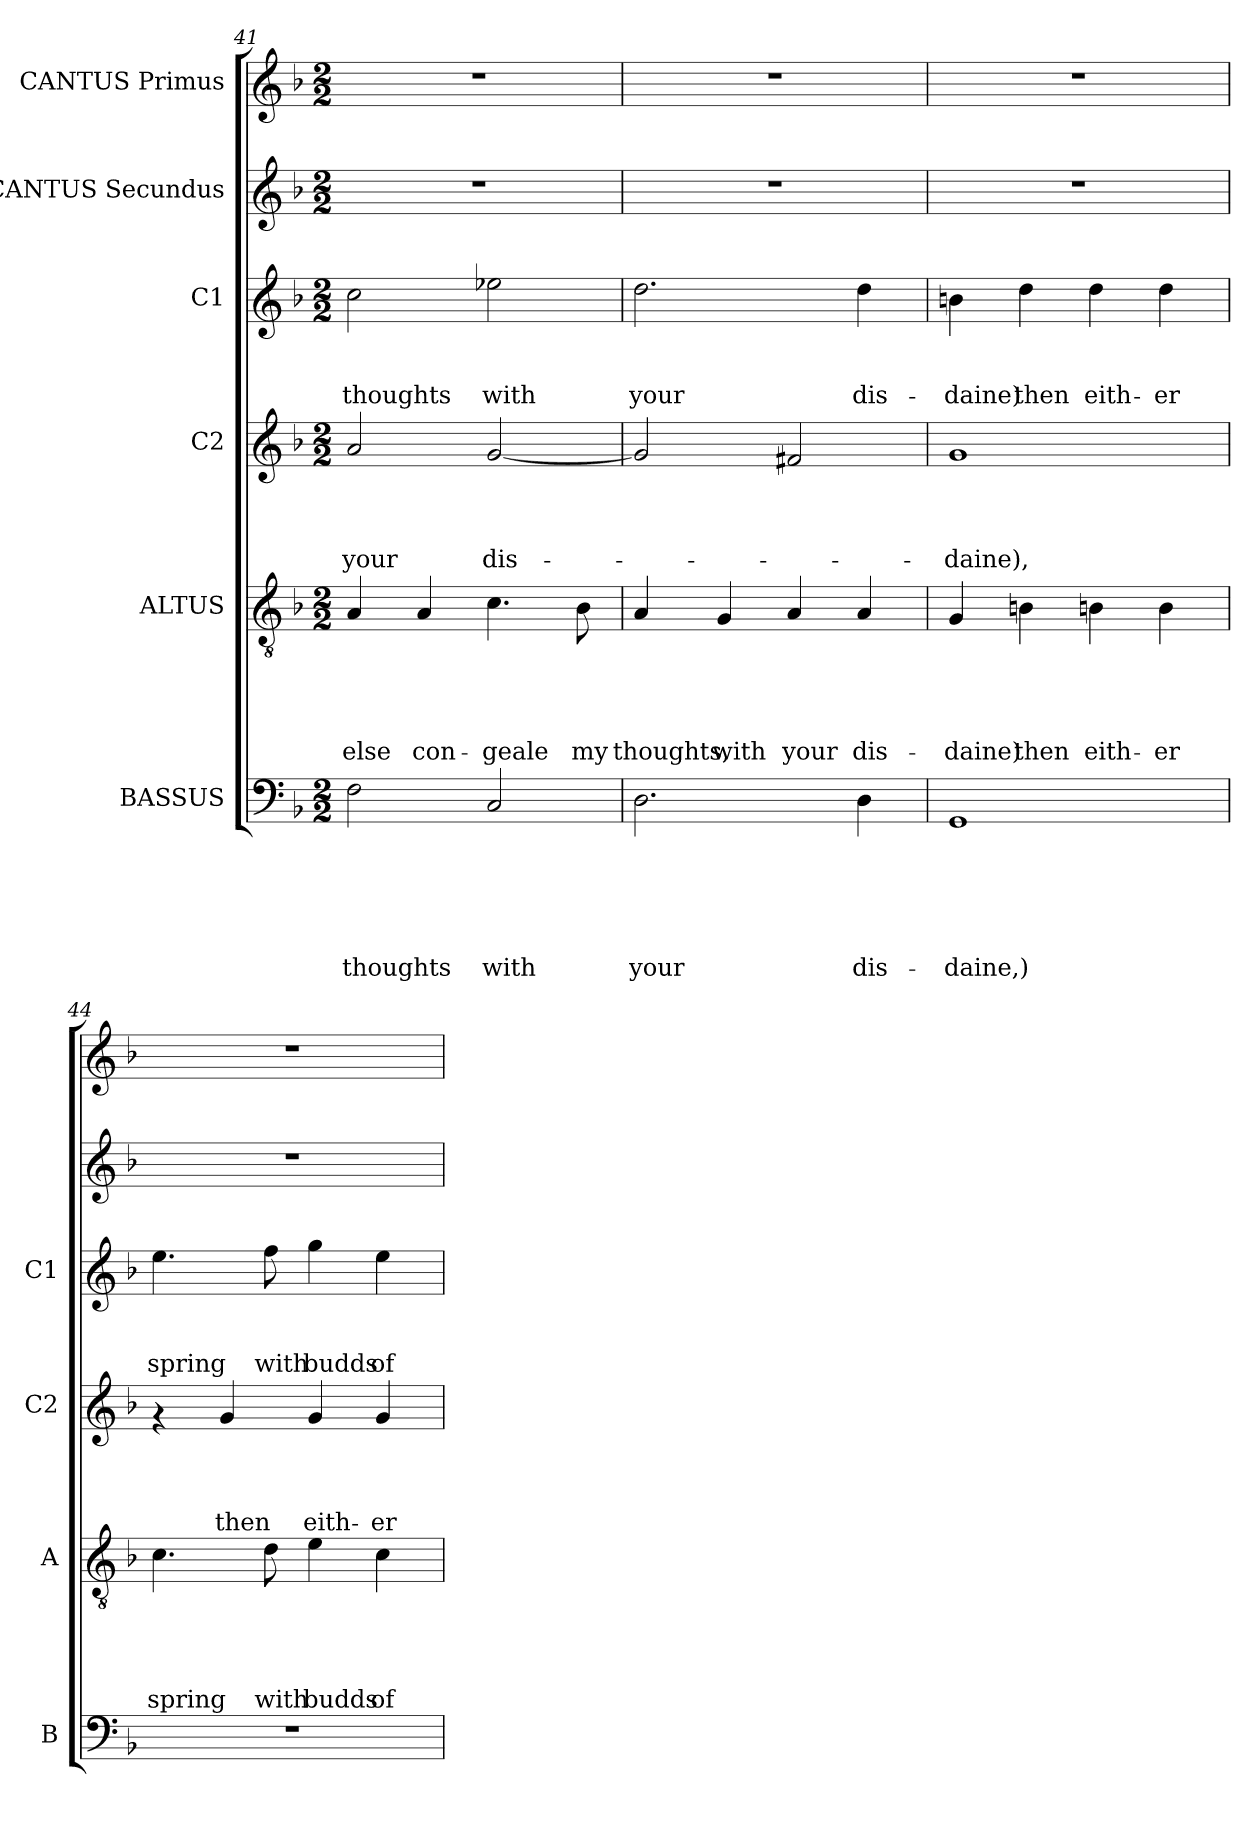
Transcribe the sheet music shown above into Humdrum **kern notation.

**kern	**text	**text	**text	**text	**text	**text	**kern	**text	**text	**text	**text	**text	**kern	**text	**text	**text	**text	**kern	**text	**text	**text	**kern	**kern
*part6	*part6	*part6	*part6	*part6	*part6	*part6	*part5	*part5	*part5	*part5	*part5	*part5	*part4	*part4	*part4	*part4	*part4	*part3	*part3	*part3	*part3	*part2	*part1
*staff6	*staff6	*staff6	*staff6	*staff6	*staff6	*staff6	*staff5	*staff5	*staff5	*staff5	*staff5	*staff5	*staff4	*staff4	*staff4	*staff4	*staff4	*staff3	*staff3	*staff3	*staff3	*staff2	*staff1
*I"BASSUS	*	*	*	*	*	*	*I"ALTUS	*	*	*	*	*	*I"C2	*	*	*	*	*I"C1	*	*	*	*I"CANTUS Secundus	*I"CANTUS Primus
*I'B	*	*	*	*	*	*	*I'A	*	*	*	*	*	*I'C2	*	*	*	*	*I'C1	*	*	*	*	*
!!LO:LB:g=z
*clefF4	*	*	*	*	*	*	*clefGv2	*	*	*	*	*	*clefG2	*	*	*	*	*clefG2	*	*	*	*clefG2	*clefG2
*k[b-]	*	*	*	*	*	*	*k[b-]	*	*	*	*	*	*k[b-]	*	*	*	*	*k[b-]	*	*	*	*k[b-]	*k[b-]
*F:	*	*	*	*	*	*	*F:	*	*	*	*	*	*F:	*	*	*	*	*F:	*	*	*	*F:	*F:
*M2/2	*	*	*	*	*	*	*M2/2	*	*	*	*	*	*M2/2	*	*	*	*	*M2/2	*	*	*	*M2/2	*M2/2
=41	=41	=41	=41	=41	=41	=41	=41	=41	=41	=41	=41	=41	=41	=41	=41	=41	=41	=41	=41	=41	=41	=41	=41
!	!	!	!	!	!	!LO:LY:b	!	!	!	!	!	!LO:LY:b	!	!	!	!	!LO:LY:b	!	!	!	!LO:LY:b	!	!
2F\	.	.	.	.	.	thoughts	4A/	.	.	.	.	else	2a/	.	.	.	your	2cc\	.	.	thoughts	1r	1r
!	!	!	!	!	!	!	!	!	!	!	!	!LO:LY:b	!	!	!	!	!	!	!	!	!	!	!
.	.	.	.	.	.	.	4A/	.	.	.	.	con-	.	.	.	.	.	.	.	.	.	.	.
!	!	!	!	!	!	!LO:LY:b	!	!	!	!	!	!LO:LY:b	!	!	!	!	!LO:LY:b	!	!	!	!LO:LY:b	!	!
2C/	.	.	.	.	.	with	4.c\	.	.	.	.	-geale	[<2g/	.	.	.	dis-	2ee-X\	.	.	with	.	.
!	!	!	!	!	!	!	!	!	!	!	!	!LO:LY:b	!	!	!	!	!	!	!	!	!	!	!
.	.	.	.	.	.	.	8B-\	.	.	.	.	my	.	.	.	.	.	.	.	.	.	.	.
=42	=42	=42	=42	=42	=42	=42	=42	=42	=42	=42	=42	=42	=42	=42	=42	=42	=42	=42	=42	=42	=42	=42	=42
!	!	!	!	!	!	!LO:LY:b	!	!	!	!	!	!LO:LY:b	!	!	!	!	!	!	!	!	!LO:LY:b	!	!
2.D\	.	.	.	.	.	your	4A/	.	.	.	.	thoughts,	2g/]	.	.	.	.	2.dd\	.	.	your	1r	1r
!	!	!	!	!	!	!	!	!	!	!	!	!LO:LY:b	!	!	!	!	!	!	!	!	!	!	!
.	.	.	.	.	.	.	4G/	.	.	.	.	with	.	.	.	.	.	.	.	.	.	.	.
!	!	!	!	!	!	!	!	!	!	!	!	!LO:LY:b	!	!	!	!	!	!	!	!	!	!	!
.	.	.	.	.	.	.	4A/	.	.	.	.	your	2f#X/	.	.	.	.	.	.	.	.	.	.
!	!	!	!	!	!	!LO:LY:b	!	!	!	!	!	!LO:LY:b	!	!	!	!	!	!	!	!	!LO:LY:b	!	!
4D\	.	.	.	.	.	dis-	4A/	.	.	.	.	dis-	.	.	.	.	.	4dd\	.	.	dis-	.	.
=43	=43	=43	=43	=43	=43	=43	=43	=43	=43	=43	=43	=43	=43	=43	=43	=43	=43	=43	=43	=43	=43	=43	=43
!	!	!	!	!	!	!LO:LY:b	!	!	!	!	!	!LO:LY:b	!	!	!	!	!LO:LY:b	!	!	!	!LO:LY:b	!	!
1GG	.	.	.	.	.	-daine,)	4G/	.	.	.	.	-daine)	1g	.	.	.	-daine),	4bn\	.	.	-daine)	1r	1r
!	!	!	!	!	!	!	!	!	!	!	!	!LO:LY:b	!	!	!	!	!	!	!	!	!LO:LY:b	!	!
.	.	.	.	.	.	.	4Bn\	.	.	.	.	then	.	.	.	.	.	4dd\	.	.	then	.	.
!	!	!	!	!	!	!	!	!	!	!	!	!LO:LY:b	!	!	!	!	!	!	!	!	!LO:LY:b	!	!
.	.	.	.	.	.	.	4Bn\	.	.	.	.	eith-	.	.	.	.	.	4dd\	.	.	eith-	.	.
!	!	!	!	!	!	!	!	!	!	!	!	!LO:LY:b	!	!	!	!	!	!	!	!	!LO:LY:b	!	!
.	.	.	.	.	.	.	4B\	.	.	.	.	-er	.	.	.	.	.	4dd\	.	.	-er	.	.
=44	=44	=44	=44	=44	=44	=44	=44	=44	=44	=44	=44	=44	=44	=44	=44	=44	=44	=44	=44	=44	=44	=44	=44
!	!	!	!	!	!	!	!	!	!	!	!	!LO:LY:b	!	!	!	!	!	!	!	!	!LO:LY:b	!	!
1r	.	.	.	.	.	.	4.c\	.	.	.	.	spring	4rf	.	.	.	.	4.ee\	.	.	spring	1r	1r
!	!	!	!	!	!	!	!	!	!	!	!	!	!	!	!	!	!LO:LY:b	!	!	!	!	!	!
.	.	.	.	.	.	.	.	.	.	.	.	.	4g/	.	.	.	then	.	.	.	.	.	.
!	!	!	!	!	!	!	!	!	!	!	!	!LO:LY:b	!	!	!	!	!	!	!	!	!LO:LY:b	!	!
.	.	.	.	.	.	.	8d\	.	.	.	.	with	.	.	.	.	.	8ff\	.	.	with	.	.
!	!	!	!	!	!	!	!	!	!	!	!	!LO:LY:b	!	!	!	!	!LO:LY:b	!	!	!	!LO:LY:b	!	!
.	.	.	.	.	.	.	4e\	.	.	.	.	budds	4g/	.	.	.	eith-	4gg\	.	.	budds	.	.
!	!	!	!	!	!	!	!	!	!	!	!	!LO:LY:b	!	!	!	!	!LO:LY:b	!	!	!	!LO:LY:b	!	!
.	.	.	.	.	.	.	4c\	.	.	.	.	of	4g/	.	.	.	-er	4ee\	.	.	of	.	.
=	=	=	=	=	=	=	=	=	=	=	=	=	=	=	=	=	=	=	=	=	=	=	=
*-	*-	*-	*-	*-	*-	*-	*-	*-	*-	*-	*-	*-	*-	*-	*-	*-	*-	*-	*-	*-	*-	*-	*-
